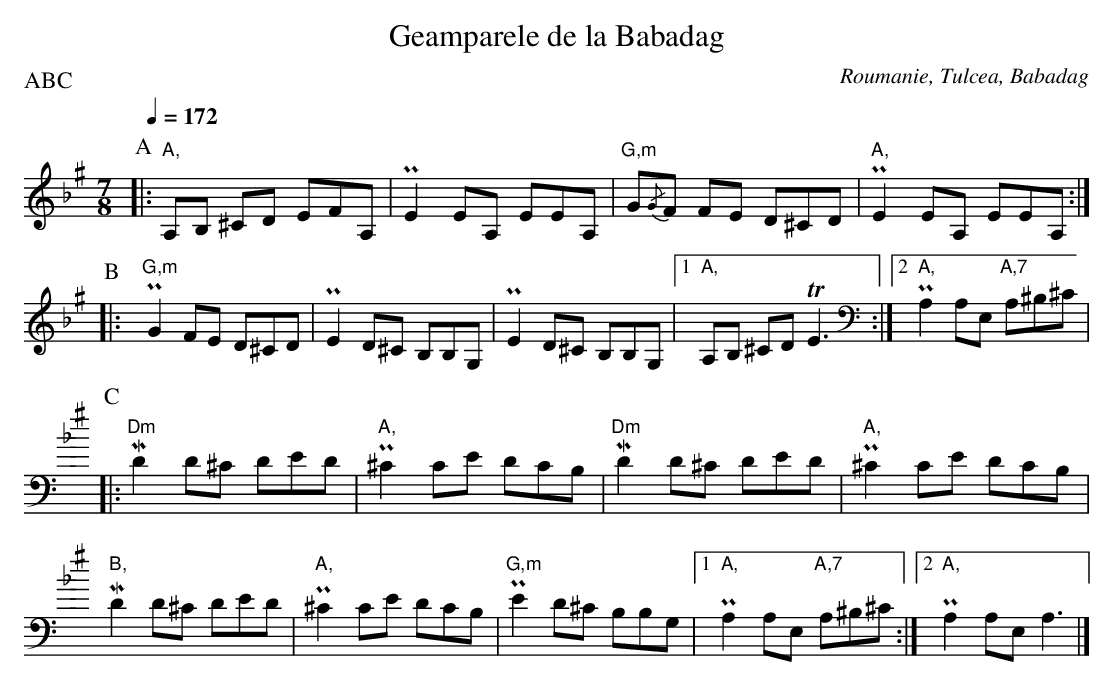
X:1
T:Geamparele de la Babadag
O:Roumanie, Tulcea, Babadag
Q:1/4=172
P:ABC
M:7/8
L:1/8
K:Aphr^g
P:A
|: "A,"A,B, ^CD EFA, | PE2 EA, EEA, | "G,m"G{/G}F FE D^CD | "A,"PE2 EA, EEA, :|
P:B
|:y "G,m"PG2 FE D^CD | PE2 D^C B,B,G, | PE2 D^C B,B,G, |1 "A,"A,B, ^CD TE3 :|2 "A,"PA,2 A,E, "A,7"A,^B,^C |
P:C
|: "Dm"MD2 D^C DED | "A,"P^C2 CE DCB, | "Dm"MD2 D^C DED | "A,"P^C2 CE DCB, |
y"B,"MD2 D^C DED | "A,"P^C2 CE DCB, | "G,m"PE2 D^C B,B,G, |1 "A,"PA,2 A,E, "A,7"A,^B,^C :|2 "A,"PA,2 A,E, A,3 |]
